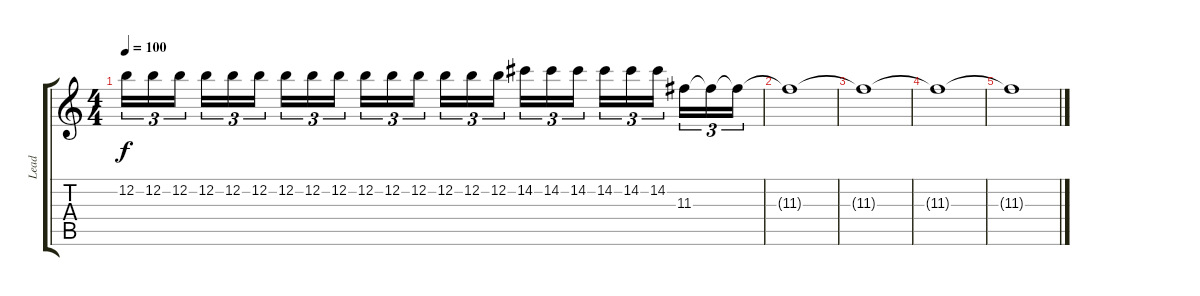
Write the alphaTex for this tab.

\track ("Lead" "Lead") {instrument overdrivenguitar}
\staff {score tabs}
\tuning (E4 B3 G3 D3 A2 E2) {hide}
\ts (4 4)
\tempo 100
\clef g2
\ks c
12.2.16{tu (3 2) dy f} 12.2.16{tu (3 2)} 12.2.16{tu (3 2) beam splitsecondary} 12.2.16{tu (3 2)} 12.2.16{tu (3 2)} 12.2.16{tu (3 2)} 12.2.16{tu (3 2)} 12.2.16{tu (3 2)} 12.2.16{tu (3 2) beam splitsecondary} 12.2.16{tu (3 2)} 12.2.16{tu (3 2)} 12.2.16{tu (3 2)} 12.2.16{tu (3 2)} 12.2.16{tu (3 2)} 12.2.16{tu (3 2) beam splitsecondary} 14.2.16{tu (3 2)} 14.2.16{tu (3 2)} 14.2.16{tu (3 2)} 14.2.16{tu (3 2)} 14.2.16{tu (3 2)} 14.2.16{tu (3 2) beam splitsecondary} 11.3.16{tu (3 2)} 11.3{t}.16{tu (3 2)} 11.3{t}.16{tu (3 2)} |
11.3{t}.1{volume 0} |
11.3{t}.1 |
11.3{t}.1 |
11.3{t}.1
